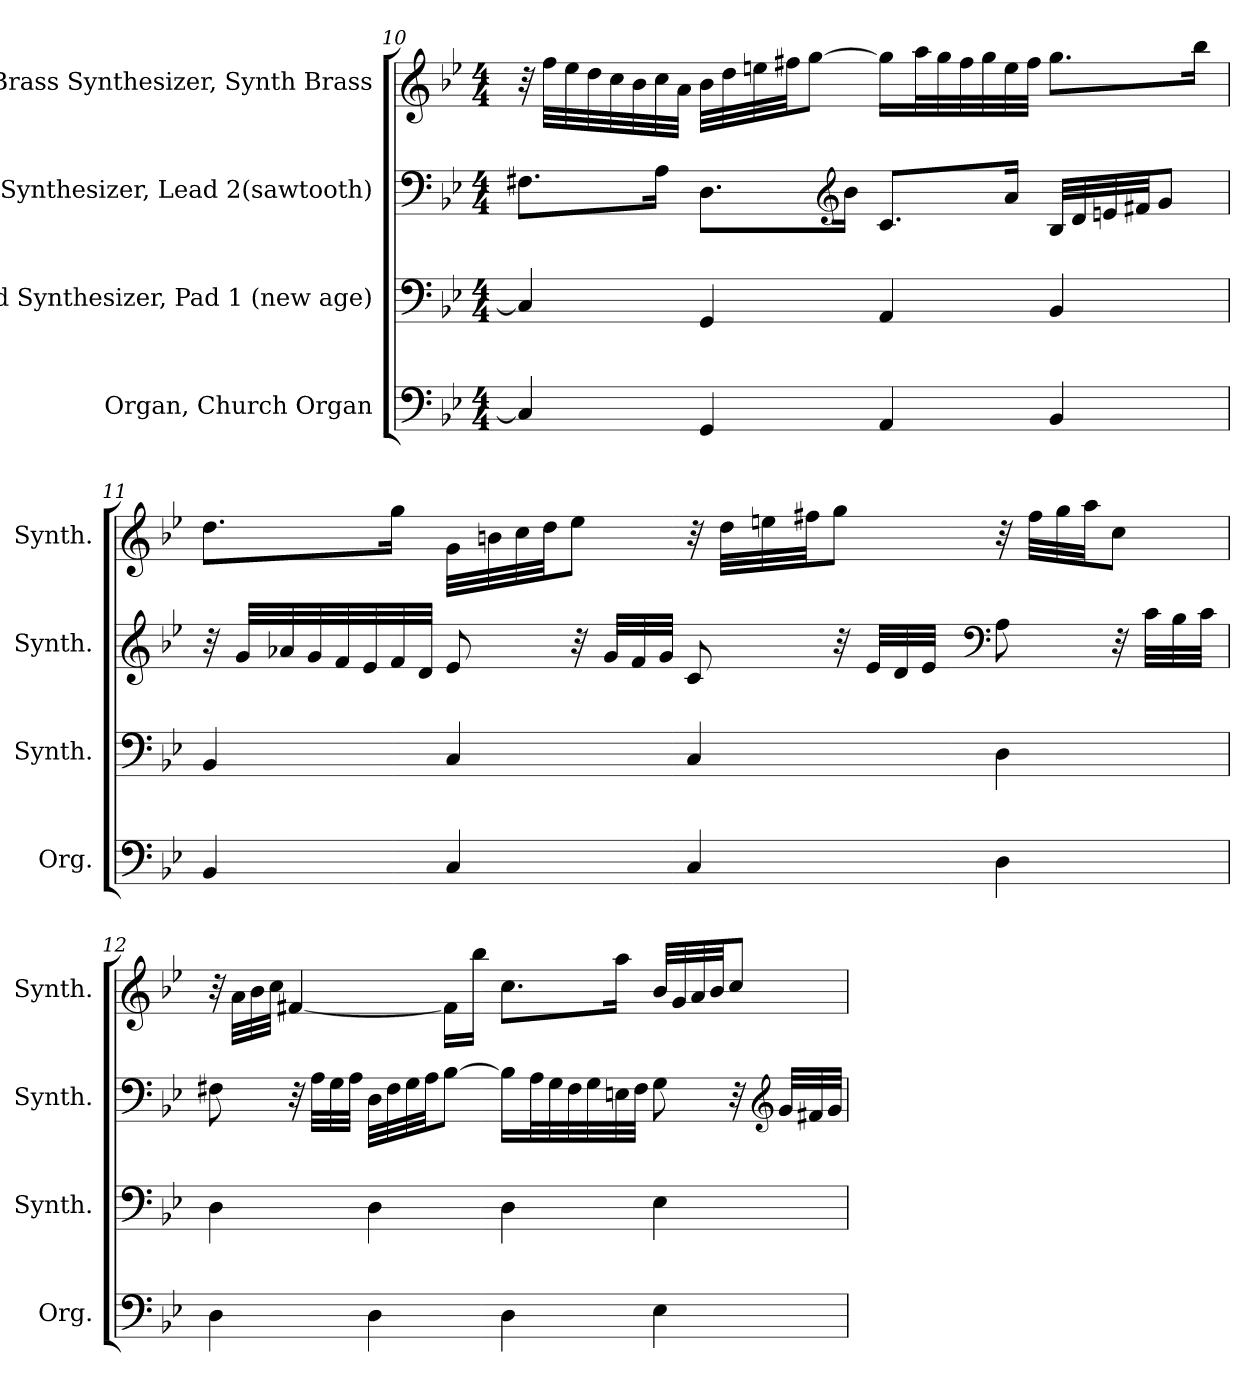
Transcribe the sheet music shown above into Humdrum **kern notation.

**kern	**kern	**kern	**kern
*part4	*part3	*part2	*part1
*staff4	*staff3	*staff2	*staff1
*I"Organ, Church Organ	*I"Pad Synthesizer, Pad 1 (new age)	*I"Saw Synthesizer, Lead 2(sawtooth)	*I"Brass Synthesizer, Synth Brass
*I'Org.	*I'Synth.	*I'Synth.	*I'Synth.
!!LO:PB:g=z
*clefF4	*clefF4	*clefF4	*clefG2
*k[b-e-]	*k[b-e-]	*k[b-e-]	*k[b-e-]
*M4/4	*M4/4	*M4/4	*M4/4
=10	=10	=10	=10
4C/]	4C/]	8.F#X\L	32r
.	.	.	32ff\LLL
.	.	.	32ee-\
.	.	.	32dd\
.	.	.	32cc\
.	.	.	32b-\
.	.	16A\Jk	32cc\
.	.	.	32a\JJJ
4GG/	4GG/	8.D\L	32b-\LLL
.	.	.	32dd\
.	.	.	32een\
.	.	.	32ff#X\JJ
.	.	.	[8gg\J
*	*	*clefG2	*
.	.	16b-\Jk	.
4AA/	4AA/	8.c/L	16gg\LL]
.	.	.	32aa\L
.	.	.	32gg\
.	.	.	32ff#\
.	.	.	32gg\
.	.	16a/Jk	32ee\
.	.	.	32ff#\JJJ
4BB-/	4BB-/	32B-/LLL	8.gg\L
.	.	32d/	.
.	.	32en/	.
.	.	32f#X/JJ	.
.	.	8g/J	.
.	.	.	16bb-\Jk
!!LO:LB:g=z
=11	=11	=11	=11
4BB-/	4BB-/	32r	8.dd\L
.	.	32g/LLL	.
.	.	32a-X/	.
.	.	32g/	.
.	.	32f/	.
.	.	32e-/	.
.	.	32f/	16gg\Jk
.	.	32d/JJJ	.
4C/	4C/	8e-/	32g\LLL
.	.	.	32bn\
.	.	.	32cc\
.	.	.	32dd\JJ
.	.	32r	8ee-\J
.	.	32g/LLL	.
.	.	32f/	.
.	.	32g/JJJ	.
4C/	4C/	8c/	32r
.	.	.	32dd\LLL
.	.	.	32een\
.	.	.	32ff#X\JJ
.	.	32r	8gg\J
.	.	32e-/LLL	.
.	.	32d/	.
.	.	32e-/JJJ	.
*	*	*clefF4	*
4D\	4D\	8A\	32r
.	.	.	32ff#\LLL
.	.	.	32gg\
.	.	.	32aa\JJ
.	.	32r	8cc\J
.	.	32c\LLL	.
.	.	32B-\	.
.	.	32c\JJJ	.
!!LO:LB:g=z
=12	=12	=12	=12
4D\	4D\	8F#X\	32r
.	.	.	32a\LLL
.	.	.	32b-\
.	.	.	32cc\JJJ
.	.	32r	[4f#X/
.	.	32A\LLL	.
.	.	32G\	.
.	.	32A\JJJ	.
4D\	4D\	32D\LLL	.
.	.	32F#\	.
.	.	32G\	.
.	.	32A\JJ	.
.	.	[8B-\J	16f#\LL]
.	.	.	16bb-\JJ
4D\	4D\	16B-\LL]	8.cc\L
.	.	32A\L	.
.	.	32G\	.
.	.	32F#\	.
.	.	32G\	.
.	.	32En\	16aa\Jk
.	.	32F#\JJJ	.
4E-\	4E-\	8G\	32b-/LLL
.	.	.	32g/
.	.	.	32a/
.	.	.	32b-/JJ
.	.	32r	8cc/J
*	*	*clefG2	*
.	.	32g/LLL	.
.	.	32f#X/	.
.	.	32g/JJJ	.
=	=	=	=
*-	*-	*-	*-
